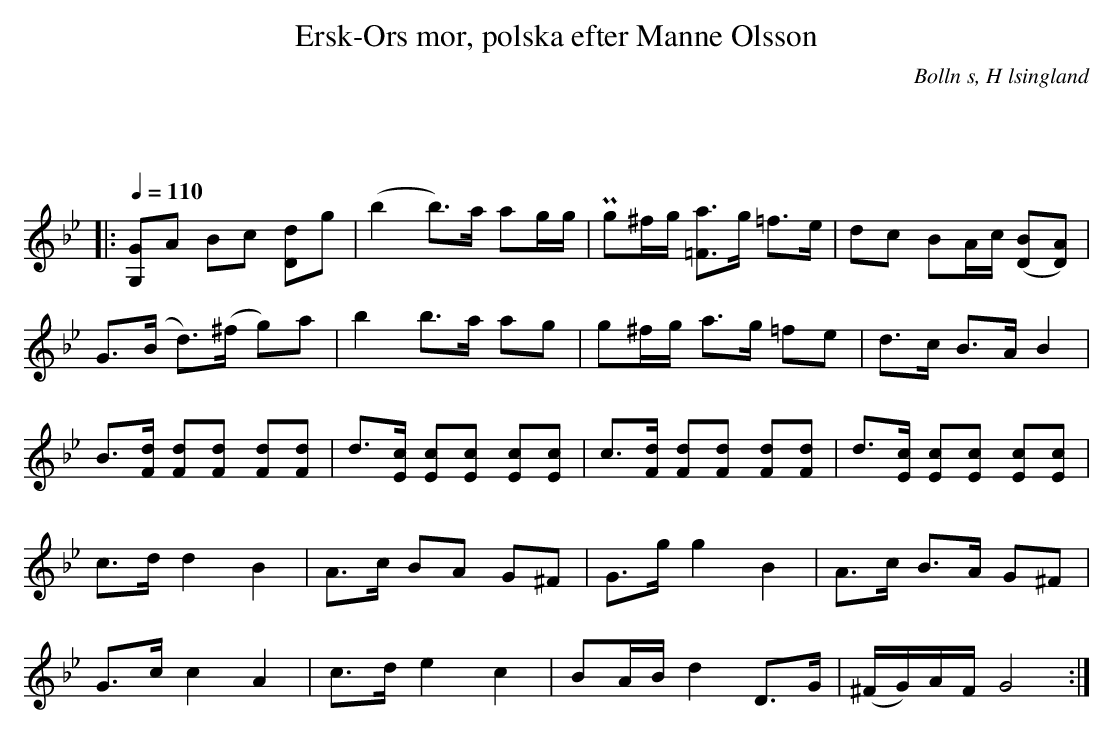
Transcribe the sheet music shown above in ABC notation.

X:1
T: Ersk-Ors mor, polska efter Manne Olsson
O:Bolln s, H lsingland
M:3/4
L:1/8
Q:1/4=110
K:Gm
|:
[G, G]A Bc [D d]g| (b2     b)>a ag/g/| Pg^f/g/  [=F a]>g =f>e | dc BA/c/ [(D B][D) A]|
G>(B   d>)(^f   g)a        | b2     b>a      ag         | g^f/g/ a>g =fe | d>c         B>A B2   |
B>[Fd] [Fd][Fd] [Fd][Fd] | d>[Ec] [Ec][Ec] [Ec][Ec] | \
c>[Fd] [Fd][Fd] [Fd][Fd] | d>[Ec] [Ec][Ec] [Ec][Ec] |
c>d    d2       B2           | A>c    BA       G^F       | G>g    g2 B2     | A>c         B>A G^F  |
G>c    c2       A2           | c>d    e2       c2        | BA/B/  d2 D>G   | (^F/G/)A/F/ G4      :|
